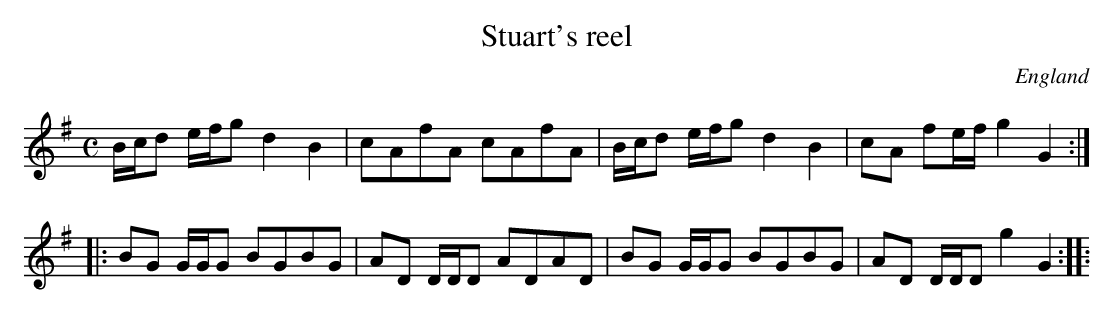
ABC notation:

X:1
T:Stuart's reel
L:1/8
M:C
O:England
K:G
B/c/d e/f/g d2 B2 | cAfA     cAfA | \
B/c/d e/f/g d2 B2 | cA fe/f/ g2G2 ::
BG G/G/G BGBG | AD D/D/D ADAD |\
BG G/G/G BGBG | AD D/D/D g2G2 ::
